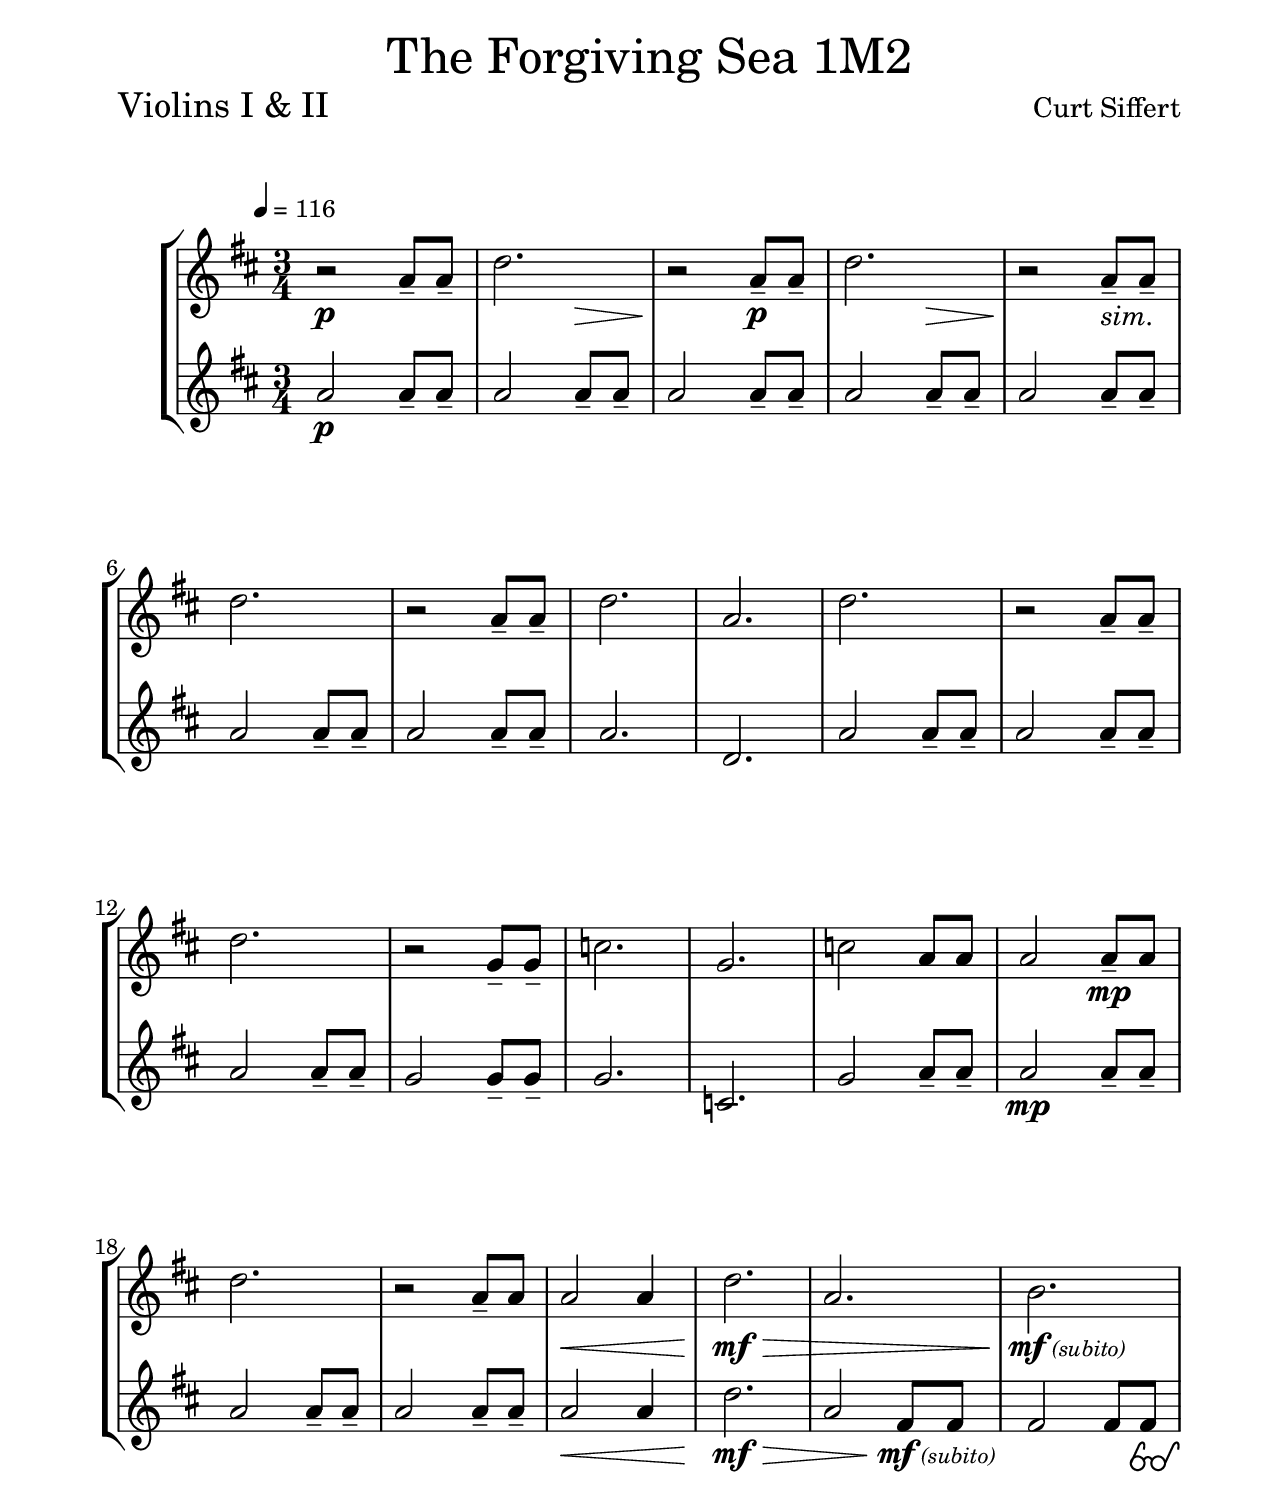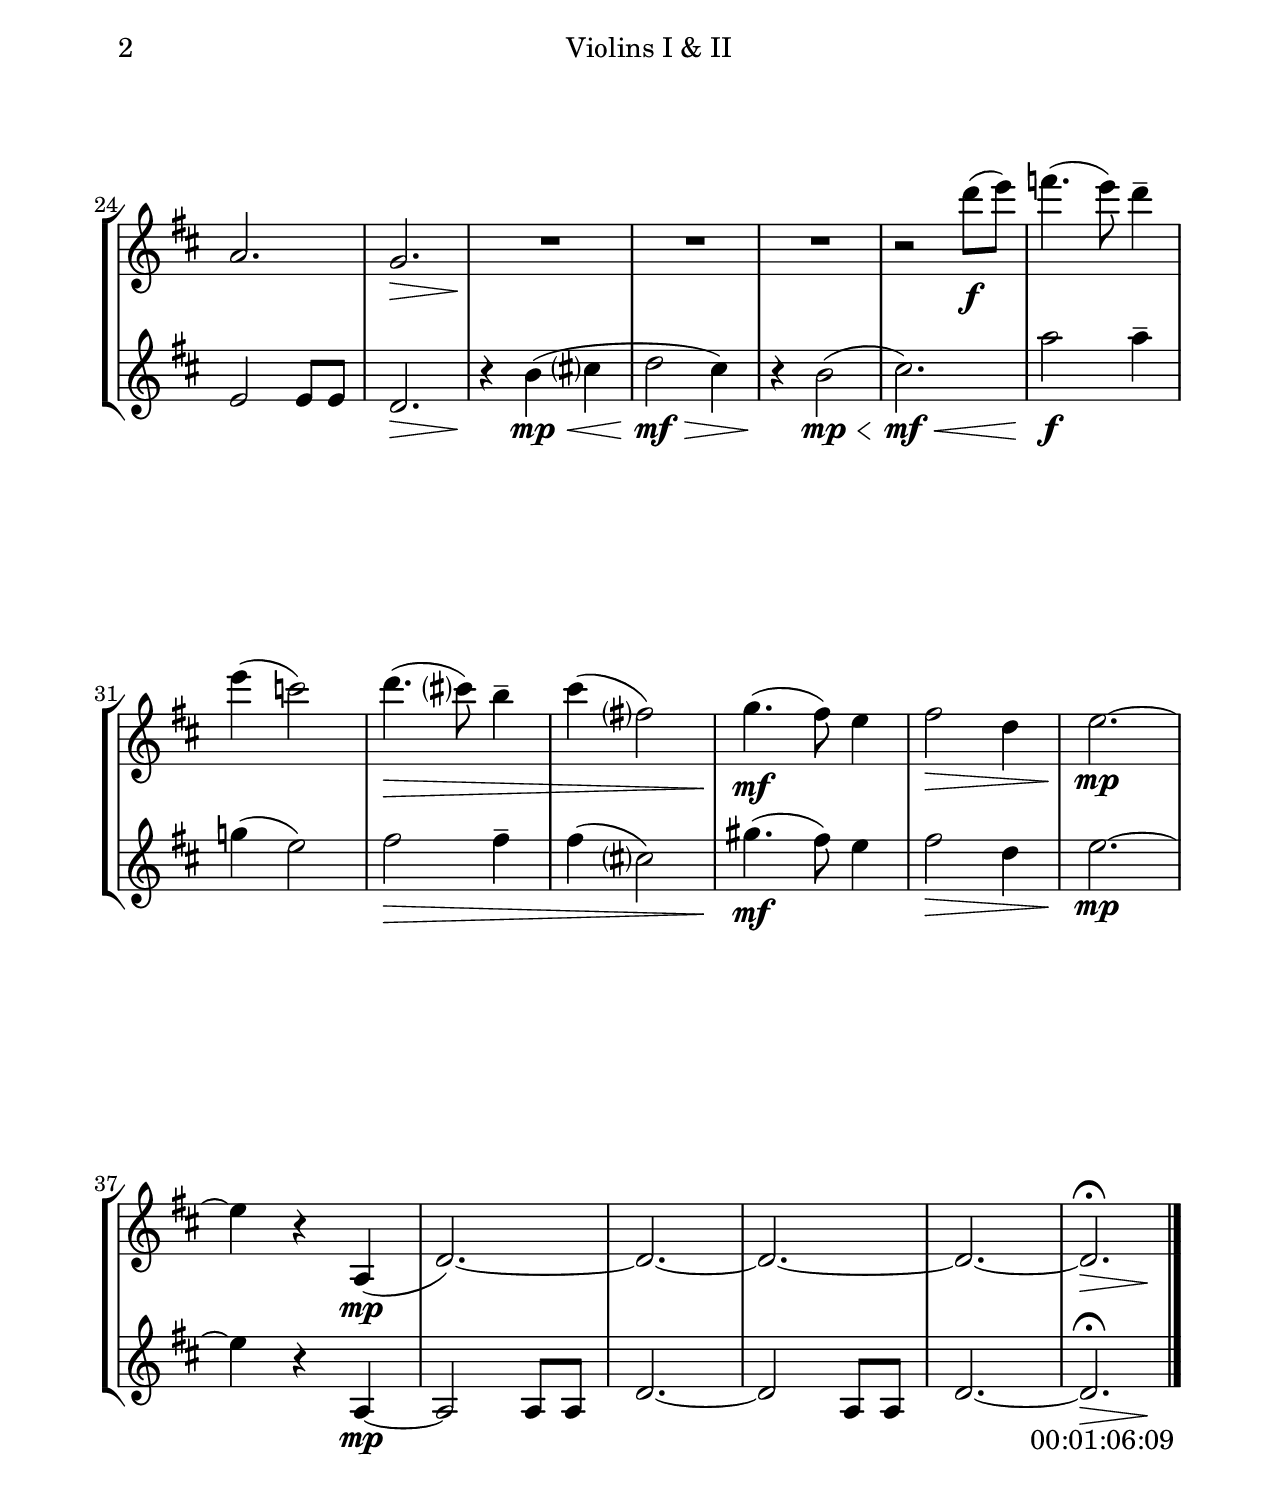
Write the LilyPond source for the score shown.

\version "2.16.0"
\include "english.ly"
\include "../lib/parts.ily"
	
\header {
  	instrument = "Violins I & II"
}

\version "2.24.0"
\include "english.ly"

 #(ly:set-option 'relative-includes #t)
\version "2.24.0"
\include "english.ly"

% calculate x-alignment based on attribute text + dynamic text
% this has to be a markup-command to get stencil-extent based on (interpret-markup layout props ...)
#(define-markup-command (center-dyn layout props atr-text dyn)(markup? string?)
  "x-align on center of dynamic"
  (let* (
          (text (string-append " " atr-text))
          (atr-stencil (interpret-markup layout props (markup #:normal-text #:tiny #:italic text)))
          (dyn-stencil (interpret-markup layout props (markup #:dynamic dyn)))
          (atr-x-ext (ly:stencil-extent atr-stencil X))
          (dyn-x-ext (ly:stencil-extent dyn-stencil X))
          (atr-x (- (cdr atr-x-ext)(car atr-x-ext)))
          (dyn-x (- (cdr dyn-x-ext)(car dyn-x-ext)))
          (x-align
            (* (-
                 (/ (+ atr-x (/ dyn-x 2)) (+ atr-x dyn-x) )
                 0.5) -2)
          )
        )
        (interpret-markup layout props (markup #:halign x-align #:concat (#:dynamic dyn #:normal-text #:tiny #:italic text)))
))
% define a 'new' attributed dynamic script
#(define (make-atr-dynamic-script atr dyn)
        (let ((dynamic (make-dynamic-script (markup #:center-dyn atr dyn))))
             (ly:music-set-property! dynamic 'tweaks (acons 'X-offset 0 (ly:music-property dynamic 'tweaks)))
             dynamic))


mfsub = #(make-atr-dynamic-script "(subito)" "mf")

violinOneNotes = \relative c'' {

	\time 3/4
	\key d \major
	\set tieWaitForNote = ##t

	r2\p a8-- a-- |
	<< d2. {s2 s4\>}>>
	
	r2\! a8--\p a-- |
	<< d2. {s2 s4\>}>>

	r2\! a8--_\markup {\italic "sim."} a-- |
	d2.
	
	r2 a8-- a-- |
	d2.
	a2.
	d2.
	
	r2 a8-- a-- |
	d2.
	
	r2 g,8-- g-- |
	c2.
	
	g2.
	c2
	
	a8 a |
	
	a2 a8--\mp a8 |
	d2.
	
	r2 a8-- a8 |
	a2\< a4
	d2.\mf\>
	a2.
	b2.\mfsub
	a2.
	g2.\>
		
	R2.*3\!
	
	r2 d''8(\f e)
	f4.( e8) d4--
	e(c2)
	
	d4.\>(cs?8) b4--
	cs4( fs,?2)
	
	g4.(\mf fs8) e4
	fs2\> d4
	
	e2.\mp~
	e4 r a,,(\mp
	d2.)~
	d~
	d~
	d~
	<< {d\fermata } {s4\> s4 s4\!} >>
	
	\bar "|."
		
}

\version "2.24.0"
\include "english.ly"

#(ly:set-option 'relative-includes #t)
\version "2.24.0"
\include "english.ly"

% calculate x-alignment based on attribute text + dynamic text
% this has to be a markup-command to get stencil-extent based on (interpret-markup layout props ...)
#(define-markup-command (center-dyn layout props atr-text dyn)(markup? string?)
  "x-align on center of dynamic"
  (let* (
          (text (string-append " " atr-text))
          (atr-stencil (interpret-markup layout props (markup #:normal-text #:tiny #:italic text)))
          (dyn-stencil (interpret-markup layout props (markup #:dynamic dyn)))
          (atr-x-ext (ly:stencil-extent atr-stencil X))
          (dyn-x-ext (ly:stencil-extent dyn-stencil X))
          (atr-x (- (cdr atr-x-ext)(car atr-x-ext)))
          (dyn-x (- (cdr dyn-x-ext)(car dyn-x-ext)))
          (x-align
            (* (-
                 (/ (+ atr-x (/ dyn-x 2)) (+ atr-x dyn-x) )
                 0.5) -2)
          )
        )
        (interpret-markup layout props (markup #:halign x-align #:concat (#:dynamic dyn #:normal-text #:tiny #:italic text)))
))
% define a 'new' attributed dynamic script
#(define (make-atr-dynamic-script atr dyn)
        (let ((dynamic (make-dynamic-script (markup #:center-dyn atr dyn))))
             (ly:music-set-property! dynamic 'tweaks (acons 'X-offset 0 (ly:music-property dynamic 'tweaks)))
             dynamic))


mfsub = #(make-atr-dynamic-script "(subito)" "mf")

violinTwoNotes = \relative c'' {

	\time 3/4
	\key d \major
	\set tieWaitForNote = ##t

	a2\p a8-- a-- |
	\repeat unfold 6 { a2 a8-- a-- | }
	
	a2.
	d,2.

	a'2 a8-- a-- |
	\repeat unfold 2 { a2 a8-- a-- | }
	g2 g8-- g-- |
	g2.
	c,2.
	g'2 a8-- a-- |
	
	a2\mp a8-- a-- |
	\repeat unfold 2 { a2 a8-- a-- | }
	
	a2\< a4 
	d2.\mf\>
	a2 fs8\mfsub fs |
	fs2 fs8 fs
	
	\tag #'part {
		\override Score.RehearsalMark.direction = #DOWN
		\override Score.RehearsalMark.break-visibility = #end-of-line-visible
		\override Score.RehearsalMark.self-alignment-X = #RIGHT  
		\mark \markup{ \eyeglasses }			
	}
	\tag #'part { \break }

	e2 e8 e
	d2.\>
	
	r4\! b'\mp\<( cs?
	d2\mf\>cs4)
	
	r4\! b2\mp\<(
	cs2.)\mf\<
	
	a'2\f a4--
	
	\tag #'part { \break }

	g!( e2)
	
	fs\> fs4--
	fs( cs?2)
	
	gs'4.\mf( fs8) e4
	fs2\> d4
	e2.\mp~
		
	\tag #'part { \break }

	e4 r a,,4\mp~
	
	a2 a8 a
	d2.~
	d2 a8 a
	d2.~

	<< {d\fermata } {s4\> s4 s4\!} >>
		
	\bar "|."
	\tag #'part {
		\override Score.RehearsalMark.direction = #DOWN
		\override Score.RehearsalMark.self-alignment-X = #RIGHT  
		\override Score.RehearsalMark.font-size = #0
		\mark "00:01:06:09"			
	}
}


\new StaffGroup { 
	<<
		{
			\everyPartScore		
			\keepWithTag #'part \violinOneNotes
		}
		{
	  		\everyPartScore
			\keepWithTag #'part \violinTwoNotes
	  	}			
	>>
}	
